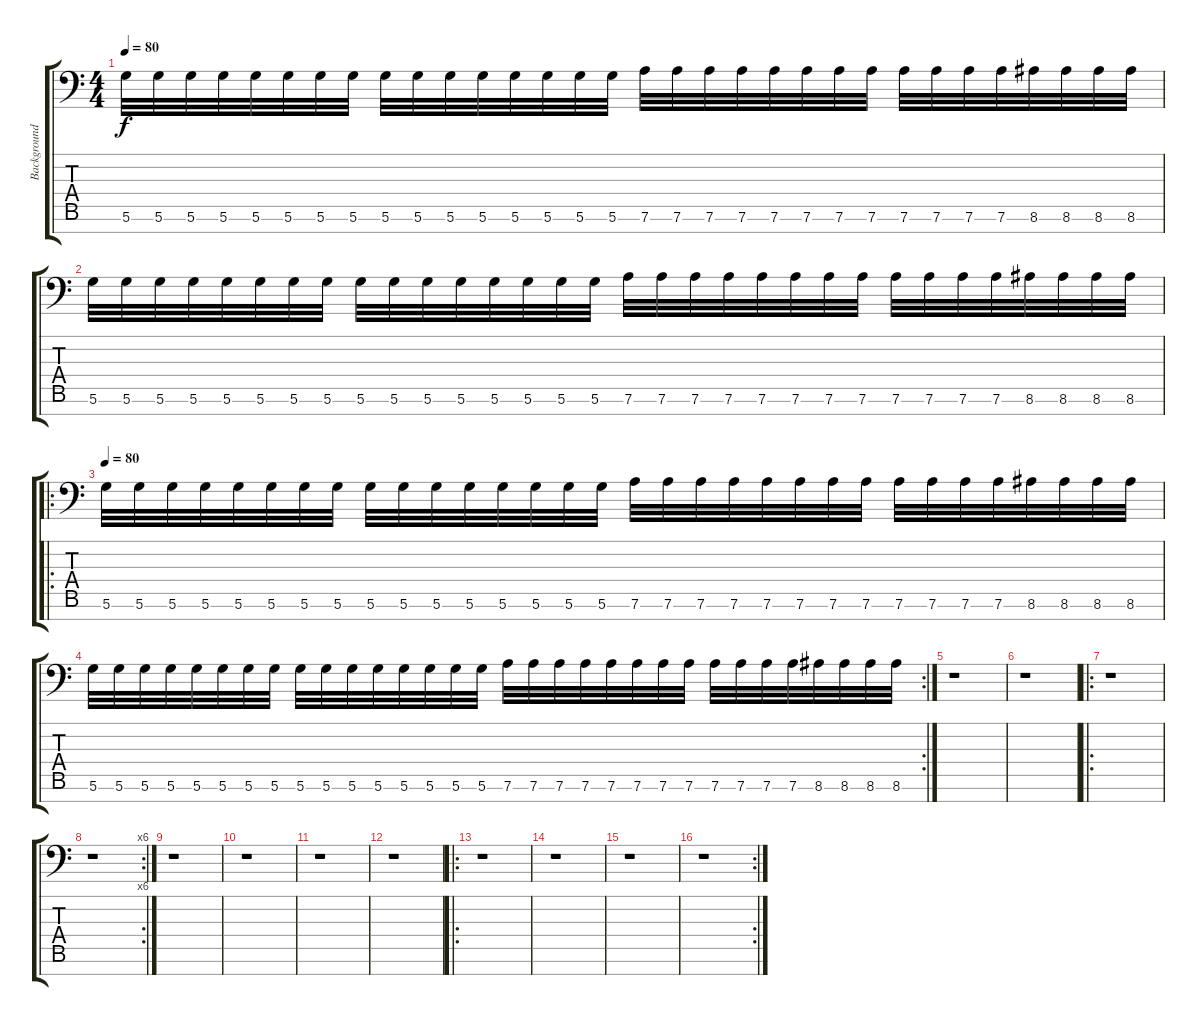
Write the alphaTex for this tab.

\track ("Background" "Background") {instrument overdrivenguitar}
\staff {score tabs}
\tuning (D4 A3 F3 C3 G2 D2 A1) {hide}
\ts (4 4)
\tempo 80
\clef f4
\ks c
5.6.32{dy f volume 8 instrument overdrivenguitar} 5.6.32 5.6.32 5.6.32 5.6.32 5.6.32 5.6.32 5.6.32 5.6.32 5.6.32 5.6.32 5.6.32 5.6.32 5.6.32 5.6.32 5.6.32 7.6.32 7.6.32 7.6.32 7.6.32 7.6.32 7.6.32 7.6.32 7.6.32 7.6.32 7.6.32 7.6.32 7.6.32 8.6.32 8.6.32 8.6.32 8.6.32 |
5.6.32{volume 8} 5.6.32 5.6.32 5.6.32 5.6.32 5.6.32 5.6.32 5.6.32 5.6.32 5.6.32 5.6.32 5.6.32 5.6.32 5.6.32 5.6.32 5.6.32 7.6.32 7.6.32 7.6.32 7.6.32 7.6.32 7.6.32 7.6.32 7.6.32 7.6.32 7.6.32 7.6.32 7.6.32 8.6.32 8.6.32 8.6.32 8.6.32 |
\ro
\tempo 80
5.6.32{volume 8} 5.6.32 5.6.32 5.6.32 5.6.32 5.6.32 5.6.32 5.6.32 5.6.32 5.6.32 5.6.32 5.6.32 5.6.32 5.6.32 5.6.32 5.6.32 7.6.32 7.6.32 7.6.32 7.6.32 7.6.32 7.6.32 7.6.32 7.6.32 7.6.32 7.6.32 7.6.32 7.6.32 8.6.32 8.6.32 8.6.32 8.6.32 |
\rc 2
5.6.32{volume 8} 5.6.32 5.6.32 5.6.32 5.6.32 5.6.32 5.6.32 5.6.32 5.6.32 5.6.32 5.6.32 5.6.32 5.6.32 5.6.32 5.6.32 5.6.32 7.6.32 7.6.32 7.6.32 7.6.32 7.6.32 7.6.32 7.6.32 7.6.32 7.6.32 7.6.32 7.6.32 7.6.32 8.6.32 8.6.32 8.6.32 8.6.32 |
r.1 |
r.1 |
\ro
r.1 |
\rc 6
r.1 |
r.1 |
r.1 |
r.1 |
r.1 |
\ro
r.1 |
r.1 |
r.1 |
\rc 2
r.1
